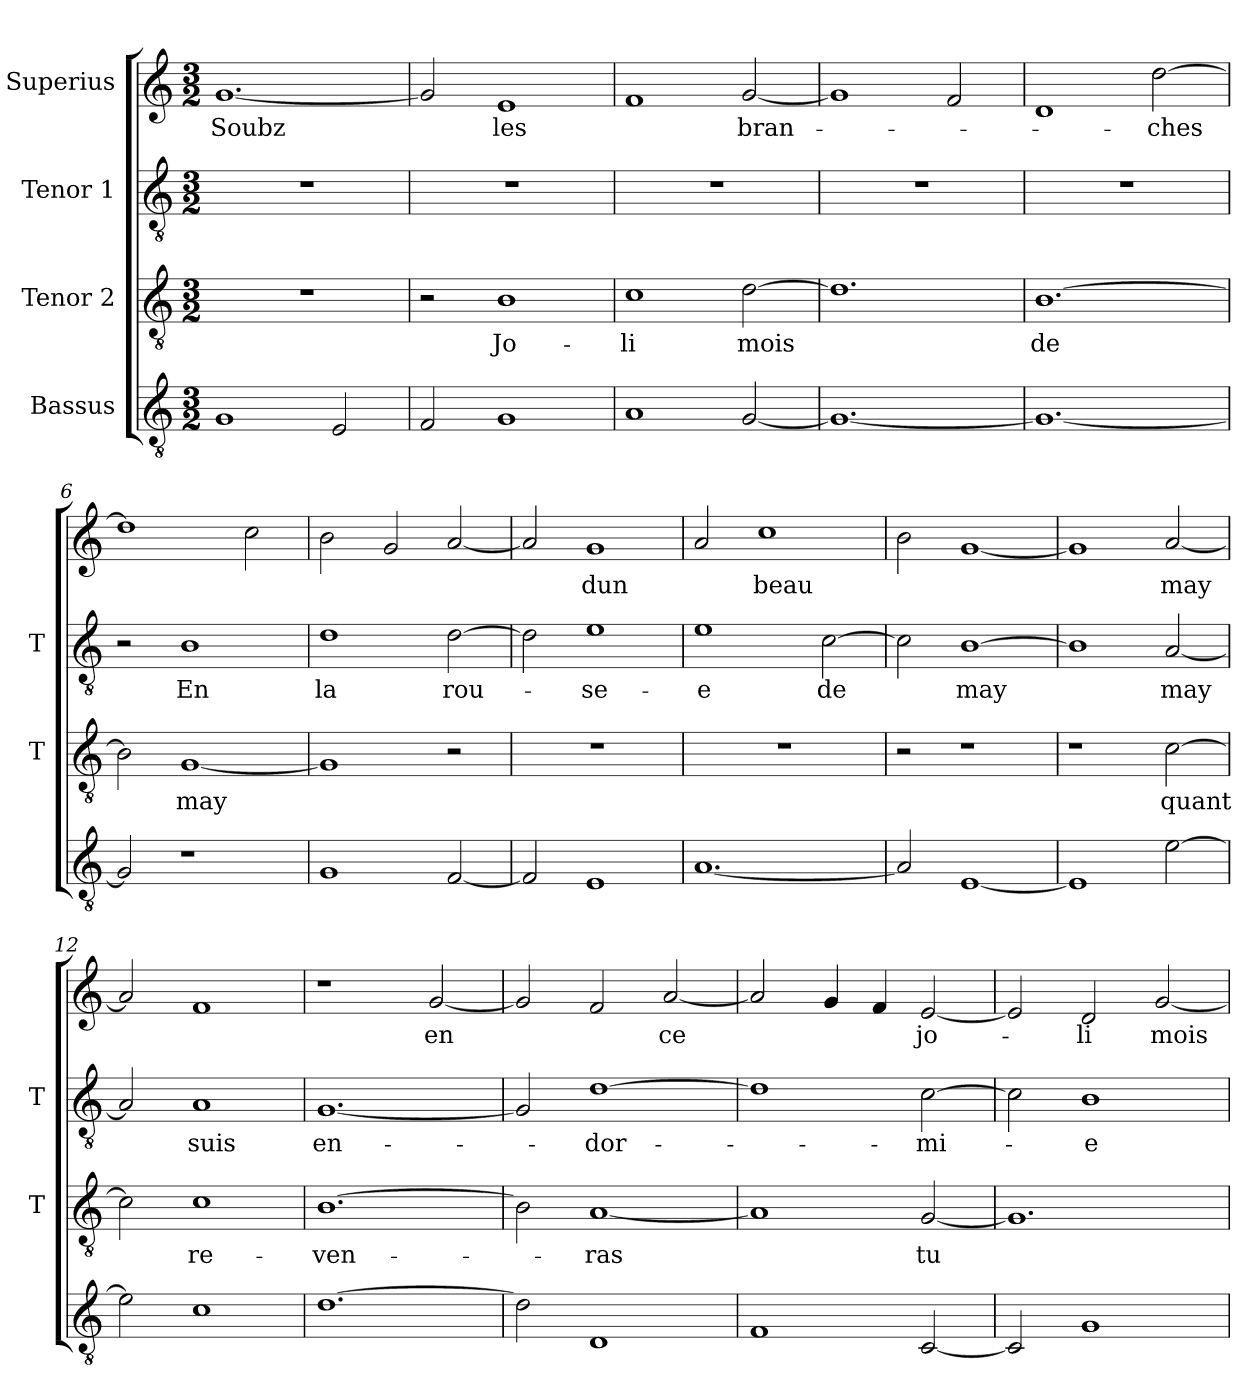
**kern	**kern	**text	**kern	**text	**kern	**text
*part4	*part3	*part3	*part2	*part2	*part1	*part1
*staff4	*staff3	*staff3	*staff2	*staff2	*staff1	*staff1
*I"Bassus	*I"Tenor 2	*	*I"Tenor 1	*	*I"Superius	*
*	*I'T	*	*I'T	*	*	*
*clefGv2	*clefGv2	*	*clefGv2	*	*clefG2	*
*M3/2	*M3/2	*	*M3/2	*	*M3/2	*
=1	=1	=1	=1	=1	=1	=1
1G	1.r	.	1.r	.	[1.g	-Soubz
2E	.	.	.	.	.	.
=2	=2	=2	=2	=2	=2	=2
2F	2r	.	1.r	.	2g]	.
1G	1B	Jo-	.	.	1e	-les
=3	=3	=3	=3	=3	=3	=3
1A	1c	-li	1.r	.	1f	.
[2G	[2d	-mois	.	.	[2g	bran-
=4	=4	=4	=4	=4	=4	=4
1.G_	1.d]	.	1.r	.	1g]	.
.	.	.	.	.	2f	.
=5	=5	=5	=5	=5	=5	=5
1.G_	[1.B	-de	1.r	.	1d	.
.	.	.	.	.	[2dd	-ches
=6	=6	=6	=6	=6	=6	=6
2G]	2B]	.	2r	.	1dd]	.
1r	[1G	-may	1B	-En	.	.
.	.	.	.	.	2cc	.
=7	=7	=7	=7	=7	=7	=7
1G	1G]	.	1d	-la	2b	.
.	.	.	.	.	2g	.
[2F	2r	.	[2d	rou-	[2a	.
=8	=8	=8	=8	=8	=8	=8
2F]	1.r	.	2d]	.	2a]	.
1E	.	.	1e	-se-	1g	-dun
=9	=9	=9	=9	=9	=9	=9
[1.A	1.r	.	1e	-e	2a	.
.	.	.	.	.	1cc	-beau
.	.	.	[2c	-de	.	.
=10	=10	=10	=10	=10	=10	=10
2A]	2r	.	2c]	.	2b	.
[1E	1r	.	[1B	-may	[1g	.
=11	=11	=11	=11	=11	=11	=11
1E]	1r	.	1B]	.	1g]	.
[2e	[2c	-quant	[2A	-may	[2a	-may
=12	=12	=12	=12	=12	=12	=12
2e]	2c]	.	2A]	.	2a]	.
1c	1c	re-	1A	-suis	1f	.
=13	=13	=13	=13	=13	=13	=13
[1.d	[1.B	-ven-	[1.G	en-	1r	.
.	.	.	.	.	[2g	-en
=14	=14	=14	=14	=14	=14	=14
2d]	2B]	.	2G]	.	2g]	.
1D	[1A	-ras	[1d	-dor-	2f	.
.	.	.	.	.	[2a	-ce
=15	=15	=15	=15	=15	=15	=15
1F	1A]	.	1d]	.	2a]	.
.	.	.	.	.	4g	.
.	.	.	.	.	4f	.
[2C	[2G	-tu	[2c	-mi-	[2e	jo-
=16	=16	=16	=16	=16	=16	=16
2C]	1.G]	.	2c]	.	2e]	.
1G	.	.	1B	-e	2d	-li
.	.	.	.	.	[2g	-mois
=	=	=	=	=	=	=
*-	*-	*-	*-	*-	*-	*-
